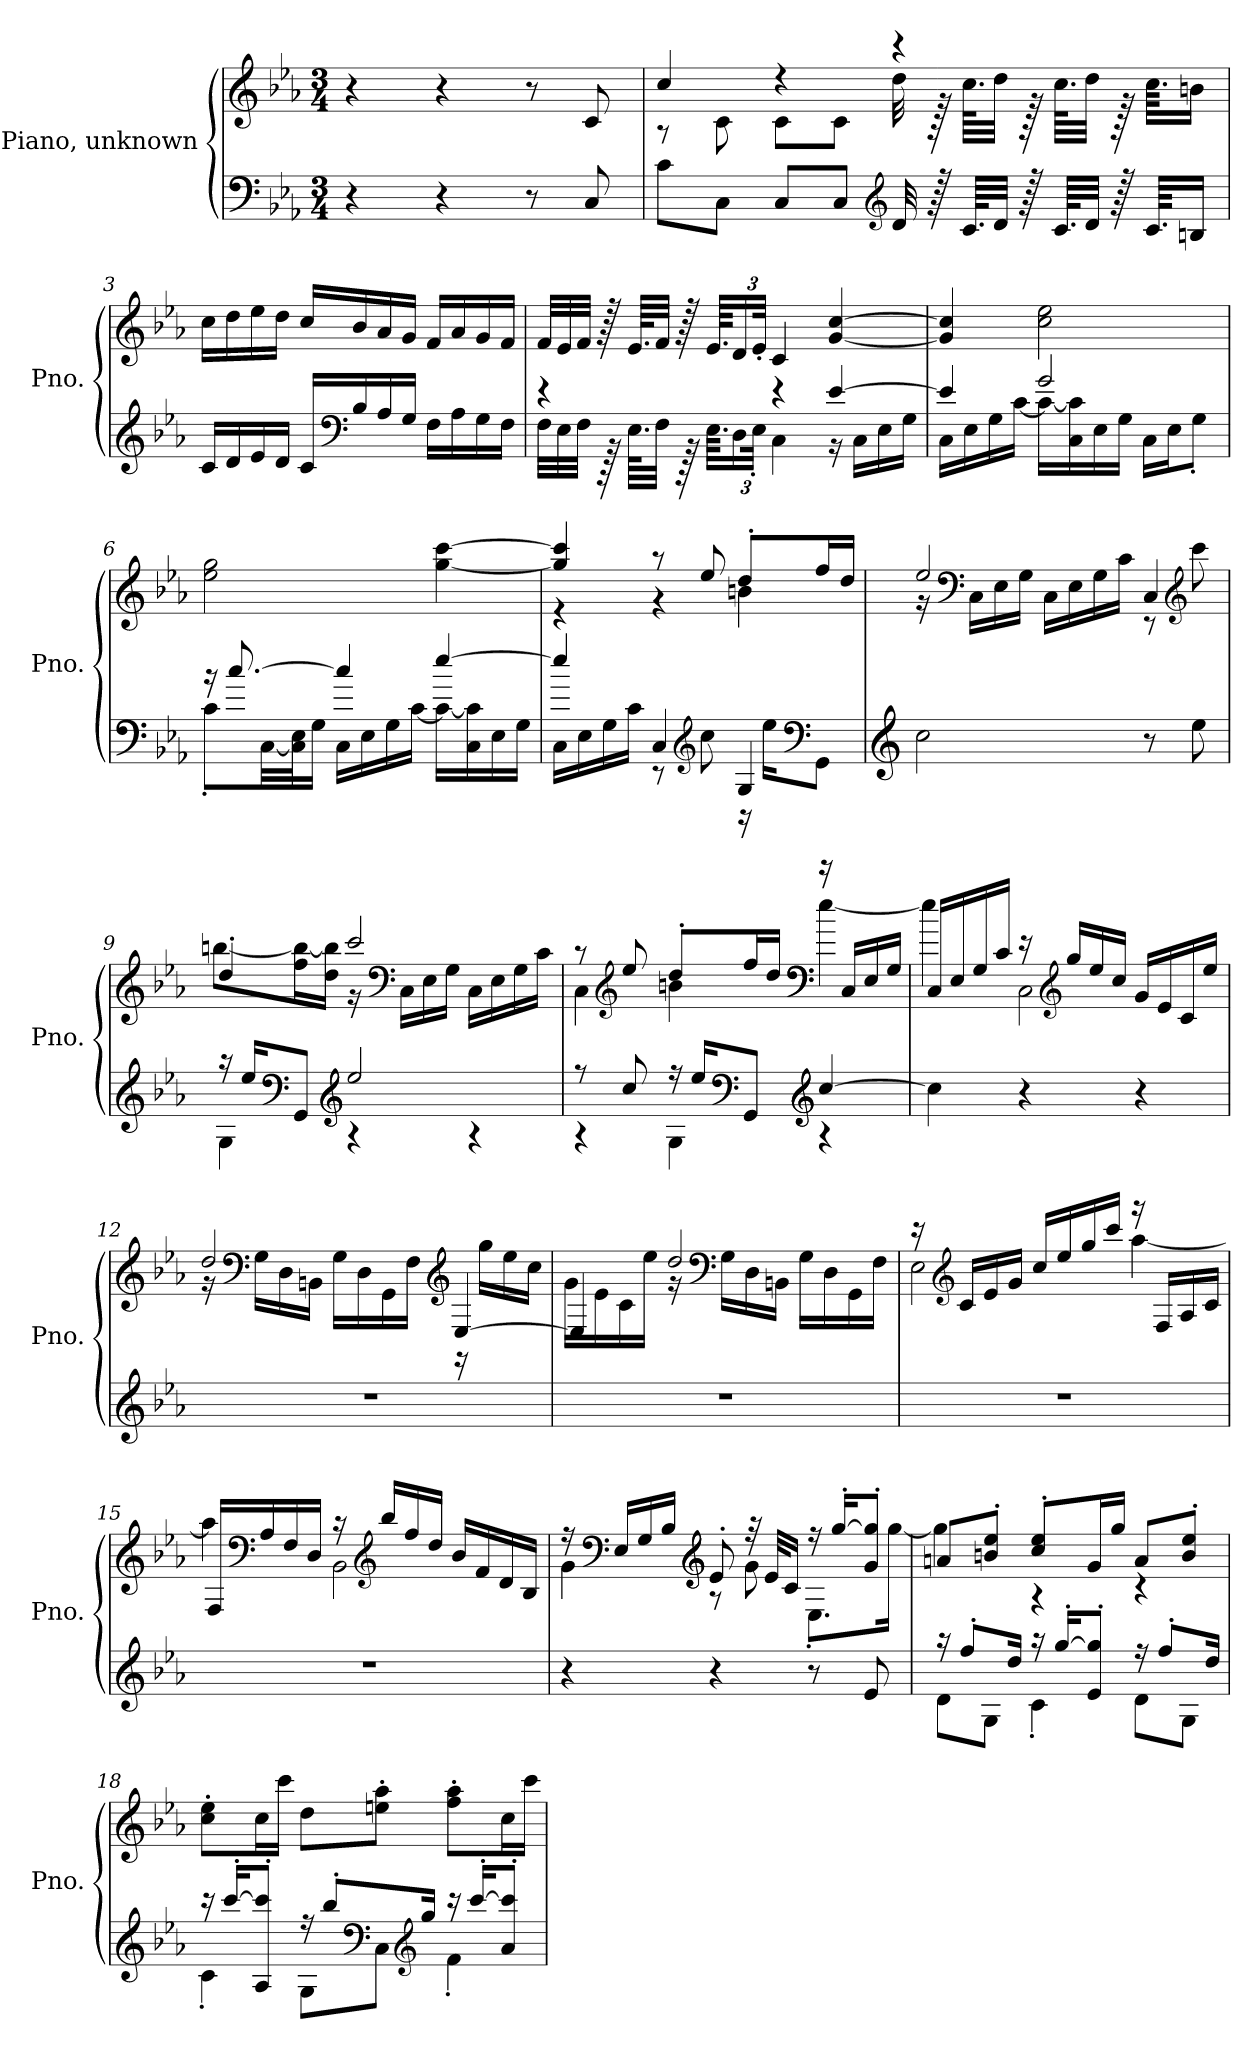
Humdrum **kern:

**kern	**kern
*part1	*part1
*staff2	*staff1
*I"Piano, unknown	*
*I'Pno.	*
*clefF4	*clefG2
*k[b-e-a-]	*k[b-e-a-]
*M3/4	*M3/4
*MM105	*MM105
=1	=1
4r	4r
4r	4r
8r	8r
8C/	8c/
=2	=2
*	*^
8c\L	4cc/	8r
8C\J	.	8c\
8C/L	4r	8c\L
8C/J	.	8c\J
*clefG2	*	*
32d/	4r	32dd\
128r	.	128r
64.c/KLLL	.	64.cc\KLLL
32d/JJJ	.	32dd\JJJ
128r	.	128r
64.c/KLLL	.	64.cc\KLLL
32d/JJJ	.	32dd\JJJ
128r	.	128r
64.c/KKLL	.	64.cc\KKLL
16Bn/JJ	.	16bn\JJ
*	*v	*v
=3	=3
16c/LL	16cc\LL
16d/	16dd\
16e-/	16ee-\
16d/JJ	16dd\JJ
16c/LL	16cc/LL
*clefF4	*
16B-/	16b-/
16A-/	16a-/
16G/JJ	16g/JJ
16F\LL	16f/LL
16A-\	16a-/
16G\	16g/
16F\JJ	16f/JJ
!!LO:LB:g=z
=4	=4
*^	*
4r	32F\LLL	32f/LLL
.	32E-\	32e-/
.	32F\JJJ	32f/JJJ
.	128r	128r
.	64.E-\KLLL	64.e-/KLLL
.	32F\JJJ	32f/JJJ
.	128r	128r
.	64.E-\KKLL	64.e-/KKLL
*	*Xbrackettup	*Xbrackettup
.	24D\	24d/
.	48E-'\JJk	48e-'/JJk
4r	4C\	4c/
[4e-/	16r	[4g/ [4cc/
.	16C\LL	.
.	16E-\	.
.	16G\JJ	.
=5	=5	=5
4e-/]	16C\LL	4g/] 4cc/]
.	16E-\	.
.	16G\	.
.	[16c\JJ	.
2g/	16c\LL_	2cc\ 2ee-\
.	16C\ 16c\]	.
.	16E-\	.
.	16G\JJ	.
.	16C\LL	.
.	16E-\J	.
.	8G'\J	.
=6	=6	=6
16r	8c'\L	2ee-\ 2gg\
[8.cc/	.	.
.	[32C\LL	.
.	32C\] 32E-\J	.
.	16G\JJ	.
4cc/]	16C\LL	.
.	16E-\	.
.	16G\	.
.	[16c\JJ	.
[4ee-/	16c\LL_	[4gg\ [4ccc\
.	16C\ 16c\]	.
.	16E-\	.
.	16G\JJ	.
!!LO:LB:g=z
=7	=7	=7
*	*	*^
4ee-/]	16C\LL	4gg/] 4ccc/]	4r
.	16E-\	.	.
.	16G\	.	.
.	16c\JJ	.	.
4C/	8r	8r	4r
*clefG2	*	*	*
.	8cc\	8ee-/	.
4G/	16r	8dd'/L	4bn\
.	16ee-\KL	.	.
*clefF4	*	*	*
.	8GG\J	16ff/L	.
.	.	16dd/JJ	.
*v	*v	*	*
=8	=8	=8
*clefG2	*	*
2cc\	2ee-/	16r
*	*clefF4	*
.	.	16C\LL
.	.	16E-\
.	.	16G\JJ
.	.	16C\LL
.	.	16E-\
.	.	16G\
.	.	16c\JJ
8r	4C/	8r
*	*clefG2	*
8ee-\	.	8ccc\
!!LO:LB:g=z	!!
=9	=9	=9
*^	*	*
16r	4G\	4dd'/	[8bbn\L
16ee-/KL	.	.	.
*clefF4	*	*	*
8GG/J	.	.	16ff\ 16bb\_L
.	.	.	16dd\ 16bb\]JJ
*clefG2	*	*	*
2ee-/	4r	2ccc/	16r
*	*	*clefF4	*
.	.	.	16C\LL
.	.	.	16E-\
.	.	.	16G\JJ
.	4r	.	16C\LL
.	.	.	16E-\
.	.	.	16G\
.	.	.	16c\JJ
=10	=10	=10	=10
8r	4r	8r	4C\
*	*	*clefG2	*
8cc/	.	8ee-/	.
16r	4G\	8dd'/L	4bn\
16ee-/KL	.	.	.
*clefF4	*	*	*
8GG/J	.	16ff/L	.
.	.	16dd/JJ	.
*clefG2	*	*clefF4	*
[4cc/	4r	16r	[4ee-\
.	.	16C/LL	.
.	.	16E-/	.
.	.	16G/JJ	.
*v	*v	*	*
!!LO:LB:g=z	!!
=11	=11	=11
4cc\]	16C/LL	4ee-\]
.	16E-/	.
.	16G/	.
.	16c/JJ	.
4r	16r	2C\
*	*clefG2	*
.	16gg/LL	.
.	16ee-/	.
.	16cc/JJ	.
4r	16g/LL	.
.	16e-/	.
.	16c/	.
.	16ee-/JJ	.
=12	=12	=12
2.r	2dd/	16r
*	*clefF4	*
.	.	16G\LL
.	.	16D\
.	.	16BBn\JJ
.	.	16G\LL
.	.	16D\
.	.	16GG\
.	.	16F\JJ
*	*clefG2	*
.	[4E-/	16r
.	.	16gg\LL
.	.	16ee-\
.	.	16cc\JJ
!!LO:LB:g=z	!!
=13	=13	=13
2.r	4E-/]	16g\LL
.	.	16e-\
.	.	16c\
.	.	16ee-\JJ
.	2dd/	16r
*	*clefF4	*
.	.	16G\LL
.	.	16D\
.	.	16BBn\JJ
.	.	16G\LL
.	.	16D\
.	.	16GG\
.	.	16F\JJ
=14	=14	=14
2.r	16r	2E-\
*	*clefG2	*
.	16c/LL	.
.	16e-/	.
.	16g/JJ	.
.	16cc/LL	.
.	16ee-/	.
.	16gg/	.
.	16ccc/JJ	.
.	16r	[4aa-\
.	16F/LL	.
.	16A-/	.
.	16c/JJ	.
!!LO:PB:g=z	!!
=15	=15	=15
2.r	16F/LL	4aa-\]
*	*clefF4	*
.	16A-/	.
.	16F/	.
.	16D/JJ	.
.	16r	2BB-\
*	*clefG2	*
.	16bb-/LL	.
.	16ff/	.
.	16dd/JJ	.
.	16b-/LL	.
.	16f/	.
.	16d/	.
.	16B-/JJ	.
=16	=16	=16
4r	16r	4g\
*	*clefF4	*
.	16E-/LL	.
.	16G/	.
.	16B-/JJ	.
*	*clefG2	*
4r	8e-'/	8r
.	32r	8g\
.	32e-/KLL	.
.	16c/JJ	.
8r	16r	8.E-'\L
.	[16gg'/KL	.
8e-/	8g/' 8gg/]'J	.
.	.	[16gg\Jk
!!LO:LB:g=z	!!
=17	=17	=17
*^	*	*
16r	8d\L	8an/L	4gg\]
8ff'/L	.	.	.
.	8G\J	8bn/' 8ee-/'J	.
16dd/Jk	.	.	.
16r	4c'\	8cc/' 8ee-/'L	4r
[16gg'/KL	.	.	.
8e-/' 8gg/]'J	.	16g/L	.
.	.	16gg/JJ	.
16r	8d\L	8a/L	4r
8ff'/L	.	.	.
.	8G\J	8b/' 8ee-/'J	.
16dd/Jk	.	.	.
*	*	*v	*v
=18	=18	=18
16r	4c'\	8cc\' 8ee-\'L
[16ccc'/KL	.	.
8A-/' 8ccc/]'J	.	16cc\L
.	.	16ccc\JJ
16r	8G\L	8dd\L
8bb-'/L	.	.
*clefF4	*	*
.	8C\J	8een\' 8aa-\'J
*clefG2	*	*
16gg/Jk	.	.
16r	4f'\	8ff\' 8aa-\'L
[16ccc'/KL	.	.
8a-/' 8ccc/]'J	.	16cc\L
.	.	16ccc\JJ
*v	*v	*
=	=
*-	*-
